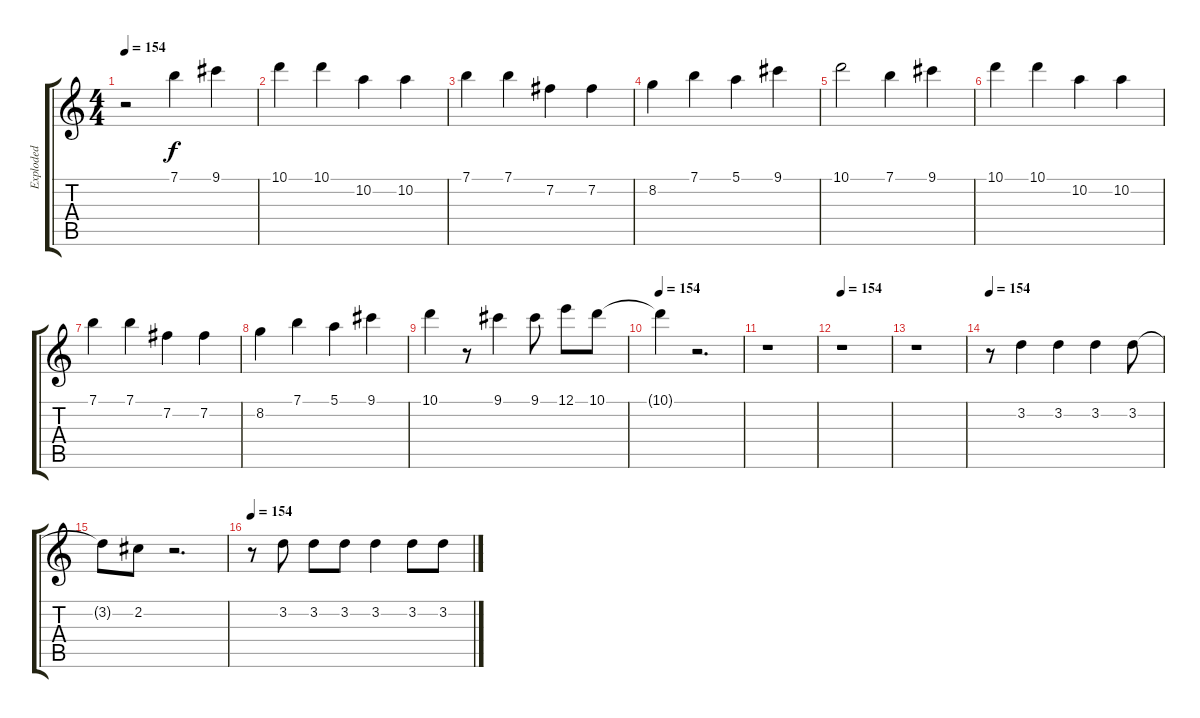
\track ("Exploded" "Exploded") {instrument overdrivenguitar}
\staff {score tabs}
\tuning (E4 B3 G3 D3 A2 E2) {hide}
\ts (4 4)
\tempo 154
\clef g2
\ks c
r.2{dy f} 7.1.4 9.1.4 |
10.1.4 10.1.4 10.2.4 10.2.4 |
7.1.4 7.1.4 7.2.4 7.2.4 |
8.2.4 7.1.4 5.1.4 9.1.4 |
10.1.2 7.1.4 9.1.4 |
10.1.4 10.1.4 10.2.4 10.2.4 |
7.1.4 7.1.4 7.2.4 7.2.4 |
8.2.4 7.1.4 5.1.4 9.1.4 |
10.1.4 r.8 9.1.4 9.1.8 12.1.8 10.1.8 |
\tempo 154
10.1{t}.4 r.2{d} |
r.1 |
\tempo 154
r.1 |
r.1 |
\tempo 154
r.8 3.2.4 3.2.4 3.2.4 3.2.8 |
3.2{t}.8 2.2.8 r.2{d} |
\tempo 154
r.8 3.2.8 3.2.8 3.2.8 3.2.4 3.2.8 3.2.8
